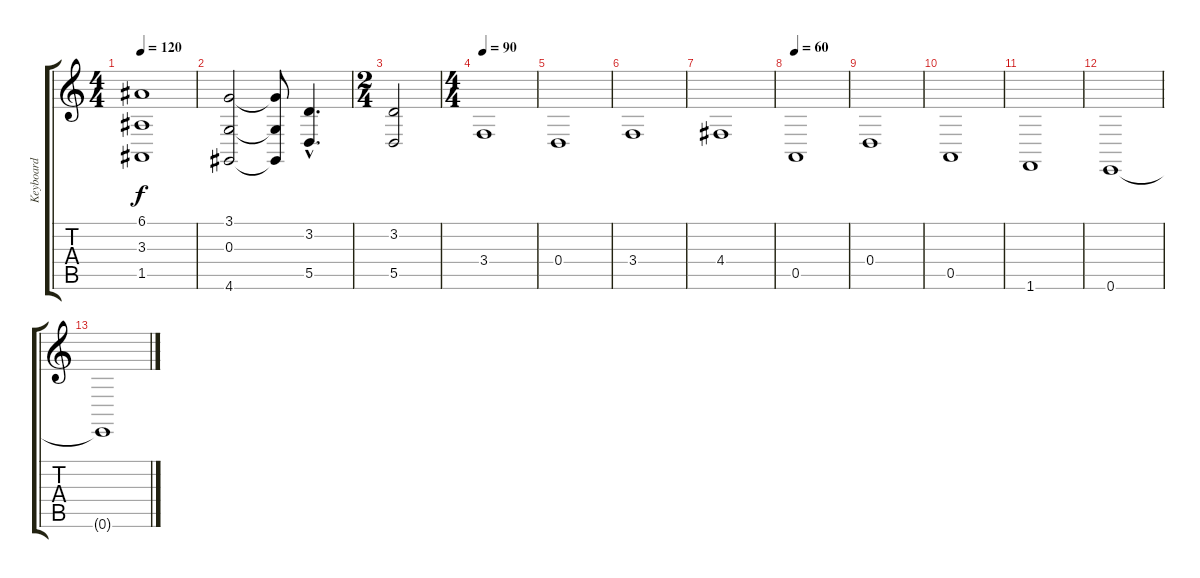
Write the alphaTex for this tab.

\track ("Keyboard" "Keyboard") {instrument stringensemble2}
\staff {score tabs}
\tuning (E4 B3 G3 D3 A2 E2) {hide}
\ts (4 4)
\tempo 120
\clef g2
\ks c
(6.1 3.3 1.5).1{dy f} |
(3.1 0.3 4.6).2 (3.1{t} 0.3{t} 4.6{t}).8 (3.2{hac} 5.5{hac}).4{d} |
\ts (2 4)
(3.2 5.5).2 |
\ts (4 4)
\tempo 90
3.4.1{volume 9} |
0.4.1 |
3.4.1 |
4.4.1 |
\tempo 60
0.5.1 |
0.4.1 |
0.5.1 |
1.6.1 |
0.6.1{volume 0} |
0.6{t}.1
